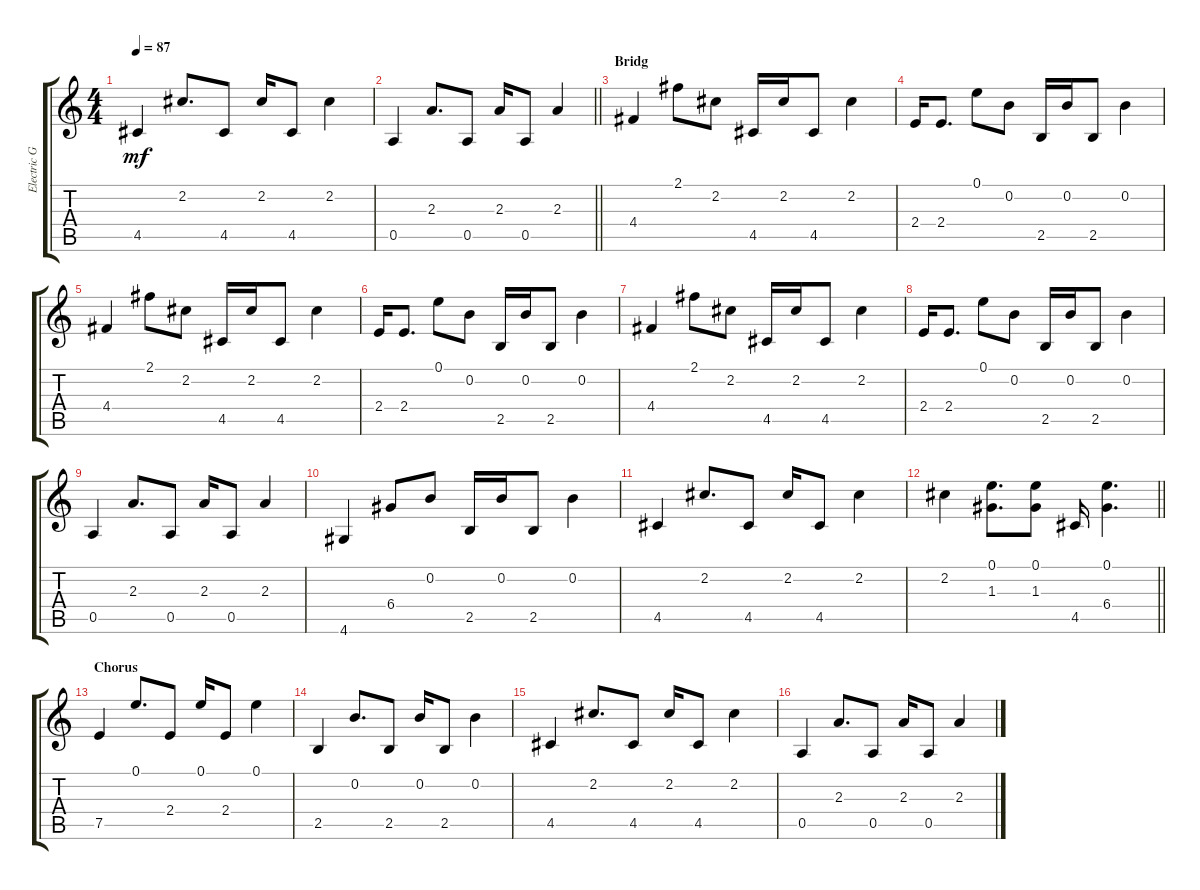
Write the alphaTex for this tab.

\track ("Electric Guitar" "Electric G") {instrument electricguitarclean}
\staff {score tabs}
\tuning (E4 B3 G3 D3 A2 E2) {hide}
\ts (4 4)
\tempo 87
\clef g2
\ks c
4.5.4{dy mf} 2.2.8{d} 4.5.8 2.2.16 4.5.8 2.2.4 |
\barLineRight lightlight
0.5.4 2.3.8{d} 0.5.8 2.3.16 0.5.8 2.3.4 |
\section ("" "Bridg")
4.4.4 2.1.8 2.2.8 4.5.16 2.2.16 4.5.8 2.2.4 |
2.4.16 2.4.8{d} 0.1.8 0.2.8 2.5.16 0.2.16 2.5.8 0.2.4 |
4.4.4 2.1.8 2.2.8 4.5.16 2.2.16 4.5.8 2.2.4 |
2.4.16 2.4.8{d} 0.1.8 0.2.8 2.5.16 0.2.16 2.5.8 0.2.4 |
4.4.4 2.1.8 2.2.8 4.5.16 2.2.16 4.5.8 2.2.4 |
2.4.16 2.4.8{d} 0.1.8 0.2.8 2.5.16 0.2.16 2.5.8 0.2.4 |
0.5.4 2.3.8{d} 0.5.8 2.3.16 0.5.8 2.3.4 |
4.6.4 6.4.8 0.2.8 2.5.16 0.2.16 2.5.8 0.2.4 |
4.5.4 2.2.8{d} 4.5.8 2.2.16 4.5.8 2.2.4 |
\barLineRight lightlight
2.2.4 (0.1 1.3).8{d} (0.1 1.3).8 4.5.16 (0.1 6.4).4{d} |
\section ("" "Chorus")
7.5.4 0.1.8{d} 2.4.8 0.1.16 2.4.8 0.1.4 |
2.5.4 0.2.8{d} 2.5.8 0.2.16 2.5.8 0.2.4 |
4.5.4 2.2.8{d} 4.5.8 2.2.16 4.5.8 2.2.4 |
0.5.4 2.3.8{d} 0.5.8 2.3.16 0.5.8 2.3.4
